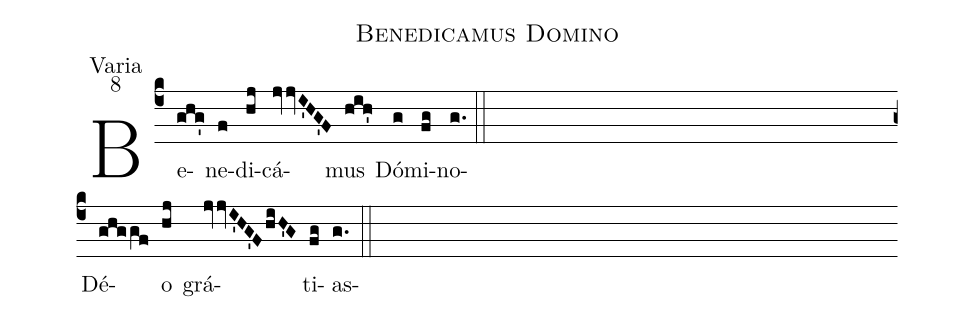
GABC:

name:Benedicamus Domino;
office-part:Varia;
mode:8;
%%
(c4)Be(ghg')ne(f)di(hj)cá(jvjvI'HG'F)mus(hih') Dó(g)mi(fg)no(g.)(::Z)
Dé(ghg/gf)o(hj) grá(jvjvI'HG'FhiH'G)ti(fg)as(g.)(::)
